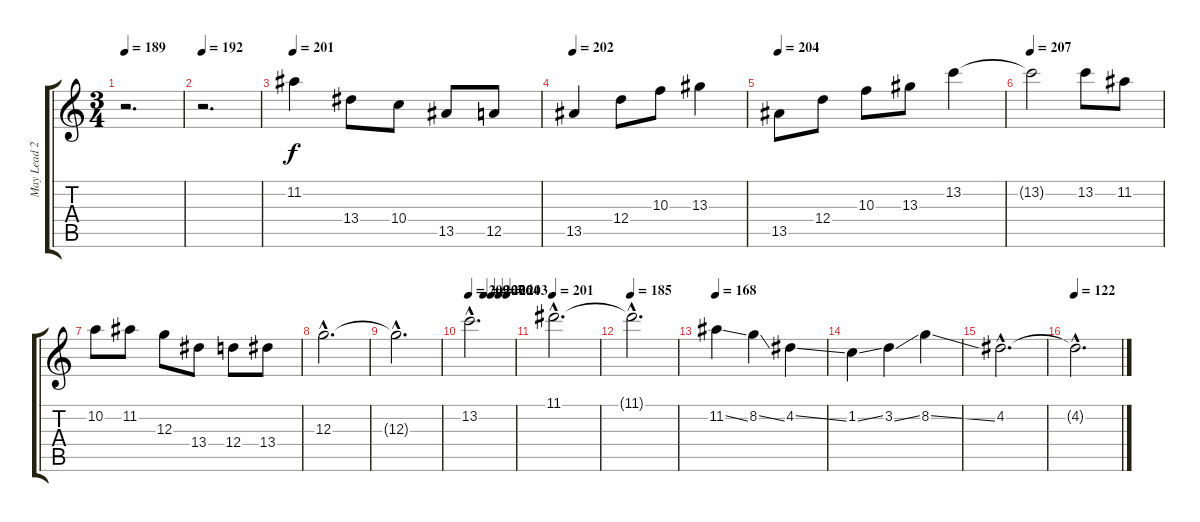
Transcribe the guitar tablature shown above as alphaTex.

\track ("May Lead 2" "May Lead 2") {instrument distortionguitar}
\staff {score tabs}
\tuning (E4 B3 G3 D3 A2 E2) {hide}
\ts (3 4)
\tempo 189
\clef g2
\ks c
r.2{d dy f} |
\tempo 192
r.2{d} |
\tempo 201
11.2.4 13.4.8 10.4.8 13.5.8 12.5.8 |
\tempo 202
13.5.4 12.4.8 10.3.8 13.3.4 |
\tempo 204
13.5.8 12.4.8 10.3.8 13.3.8 13.2.4 |
\tempo 207
13.2{t}.2 13.2.8 11.2.8 |
10.2.8 11.2.8 12.3.8 13.4.8 12.4.8 13.4.8 |
12.3{hac}.2{d} |
12.3{hac t}.2{d} |
\tempo 209
\tempo (207 0.3333333333333333)
\tempo (206 0.5)
\tempo (204 0.6666666666666666)
\tempo (203 0.8333333333333334)
13.2{hac}.2{d} |
\tempo 201
11.1{hac}.2{d} |
\tempo 185
11.1{hac t}.2{d} |
\tempo 168
11.2{ss}.4 8.2{ss}.4 4.2{ss}.4 |
1.2{ss}.4 3.2{ss}.4 8.2{ss}.4 |
4.2{hac}.2{d} |
\tempo 122
4.2{hac t}.2{d}
